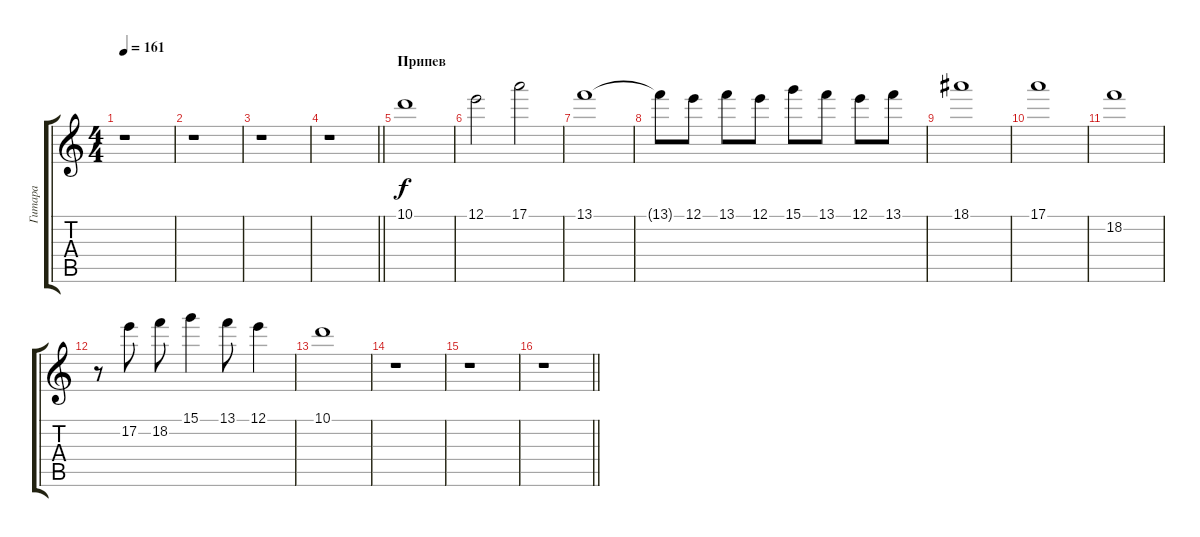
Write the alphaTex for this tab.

\track ("Гитара" "Гитара") {instrument distortionguitar}
\staff {score tabs}
\tuning (E4 B3 G3 D3 A2 E2) {hide}
\ts (4 4)
\tempo 161
\clef g2
\ks c
r.1{dy f} |
r.1 |
r.1 |
\barLineRight lightlight
r.1 |
\section ("" "Припев")
10.1.1 |
12.1.2 17.1.2 |
13.1.1 |
13.1{t}.8 12.1.8 13.1.8 12.1.8 15.1.8 13.1.8 12.1.8 13.1.8 |
18.1.1 |
17.1.1 |
18.2.1 |
r.8 17.2.8 18.2.8 15.1.4 13.1.8 12.1.4 |
10.1.1 |
r.1 |
r.1 |
\barLineRight lightlight
r.1
